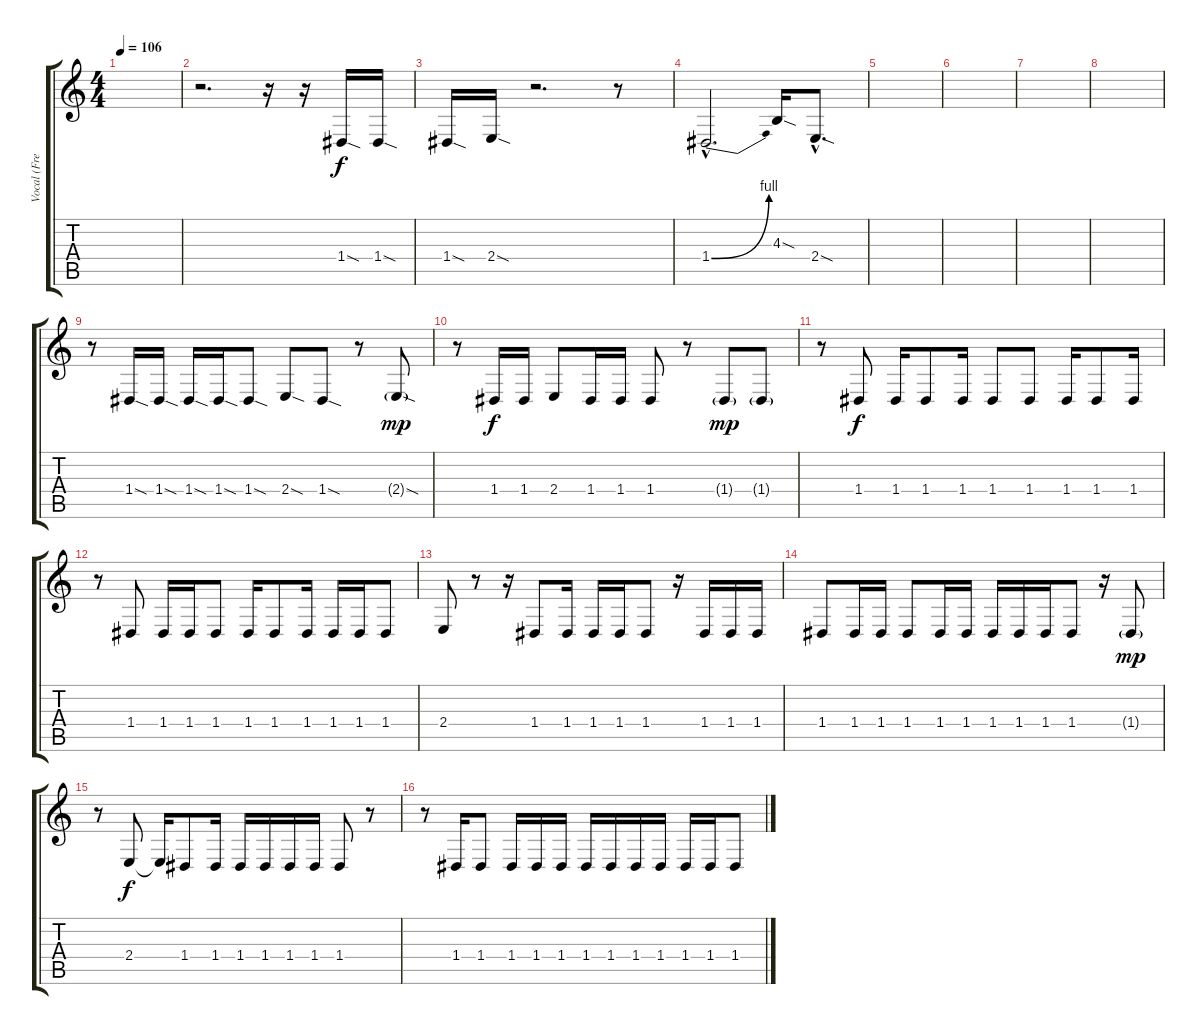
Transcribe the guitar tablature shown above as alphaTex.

\track ("Vocal (Fred)" "Vocal (Fre") {instrument synthvoice}
\staff {score tabs}
\tuning (E4 B3 G3 D3 A2 E2) {hide}
\ts (4 4)
\tempo 106
\clef g2
\ks c
|
r.2{d} r.16 r.16 1.4{sod}.16 1.4{sod}.16 |
1.4{sod}.16 2.4{sod}.16 r.2{d} r.8 |
1.4{be (bend 0 0 60 4) hac}.2{d} 4.3{sod}.16 2.4{sod hac}.8{d} |
|
|
|
|
r.8 1.4{sod}.16 1.4{sod}.16 1.4{sod}.16 1.4{sod}.16 1.4{sod}.8 2.4{sod}.8 1.4{sod}.8 r.8 2.4{sod g}.8{dy mp} |
r.8 1.4.16{dy f} 1.4.16 2.4.8 1.4.16 1.4.16 1.4.8 r.8 1.4{g}.8{dy mp} 1.4{g}.8 |
r.8 1.4.8{dy f} 1.4.16 1.4.8 1.4.16 1.4.8 1.4.8 1.4.16 1.4.8 1.4.16 |
r.8 1.4.8 1.4.16 1.4.16 1.4.8 1.4.16 1.4.8 1.4.16 1.4.16 1.4.16 1.4.8 |
2.4.8 r.8 r.16 1.4.8 1.4.16 1.4.16 1.4.16 1.4.8 r.16 1.4.16 1.4.16 1.4.16 |
1.4.8 1.4.16 1.4.16 1.4.8 1.4.16 1.4.16 1.4.16 1.4.16 1.4.16 1.4.8 r.16 1.4{g}.8{dy mp} |
r.8 2.4.8{dy f} 2.4{t}.16 1.4.8 1.4.16 1.4.16 1.4.16 1.4.16 1.4.16 1.4.8 r.8 |
r.8 1.4.16 1.4.8 1.4.16 1.4.16 1.4.16 1.4.16 1.4.16 1.4.16 1.4.16 1.4.16 1.4.16 1.4.8
